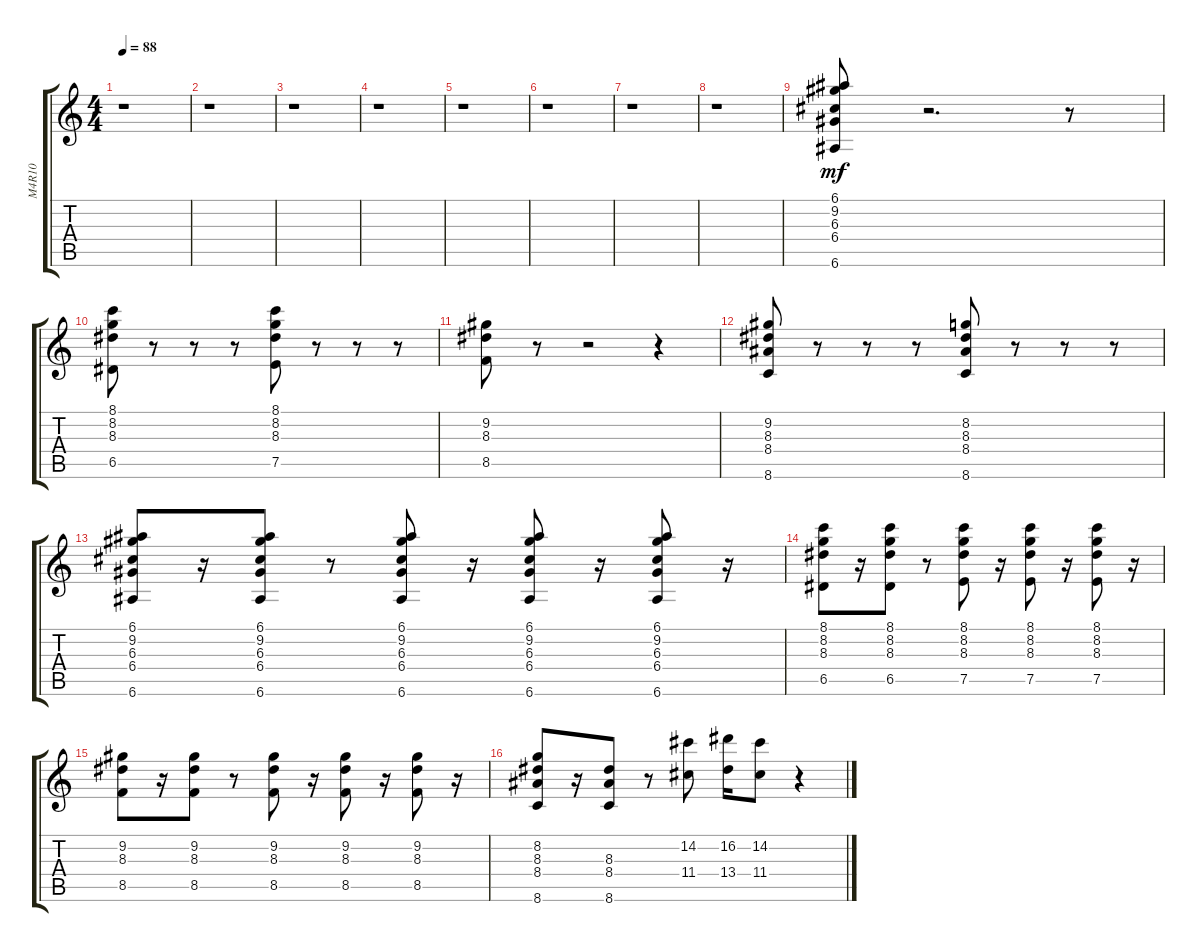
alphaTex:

\track ("M4R10" "M4R10") {instrument electricguitarclean}
\staff {score tabs}
\tuning (E4 B3 G3 D3 A2 E2) {hide}
\ts (4 4)
\tempo 88
\clef g2
\ks c
r.1{dy f} |
r.1 |
r.1 |
r.1 |
r.1 |
r.1 |
r.1 |
r.1 |
(6.1 9.2 6.3 6.4 6.6).8{dy mf} r.2{d} r.8 |
(8.1 8.2 8.3 6.5).8 r.8 r.8 r.8 (8.1 8.2 8.3 7.5).8 r.8 r.8 r.8 |
(9.2 8.3 8.5).8 r.8 r.2 r.4 |
(9.2 8.3 8.4 8.6).8 r.8 r.8 r.8 (8.2 8.3 8.4 8.6).8 r.8 r.8 r.8 |
(6.1 9.2 6.3 6.4 6.6).8 r.16 (6.1 9.2 6.3 6.4 6.6).8 r.8 (6.1 9.2 6.3 6.4 6.6).8 r.16 (6.1 9.2 6.3 6.4 6.6).8 r.16 (6.1 9.2 6.3 6.4 6.6).8 r.16 |
(8.1 8.2 8.3 6.5).8 r.16 (8.1 8.2 8.3 6.5).8 r.8 (8.1 8.2 8.3 7.5).8 r.16 (8.1 8.2 8.3 7.5).8 r.16 (8.1 8.2 8.3 7.5).8 r.16 |
(9.2 8.3 8.5).8 r.16 (9.2 8.3 8.5).8 r.8 (9.2 8.3 8.5).8 r.16 (9.2 8.3 8.5).8 r.16 (9.2 8.3 8.5).8 r.16 |
(8.2 8.3 8.4 8.6).8 r.16 (8.3 8.4 8.6).8 r.8 (14.2 11.4).8 (16.2 13.4).16 (14.2 11.4).8 r.4
